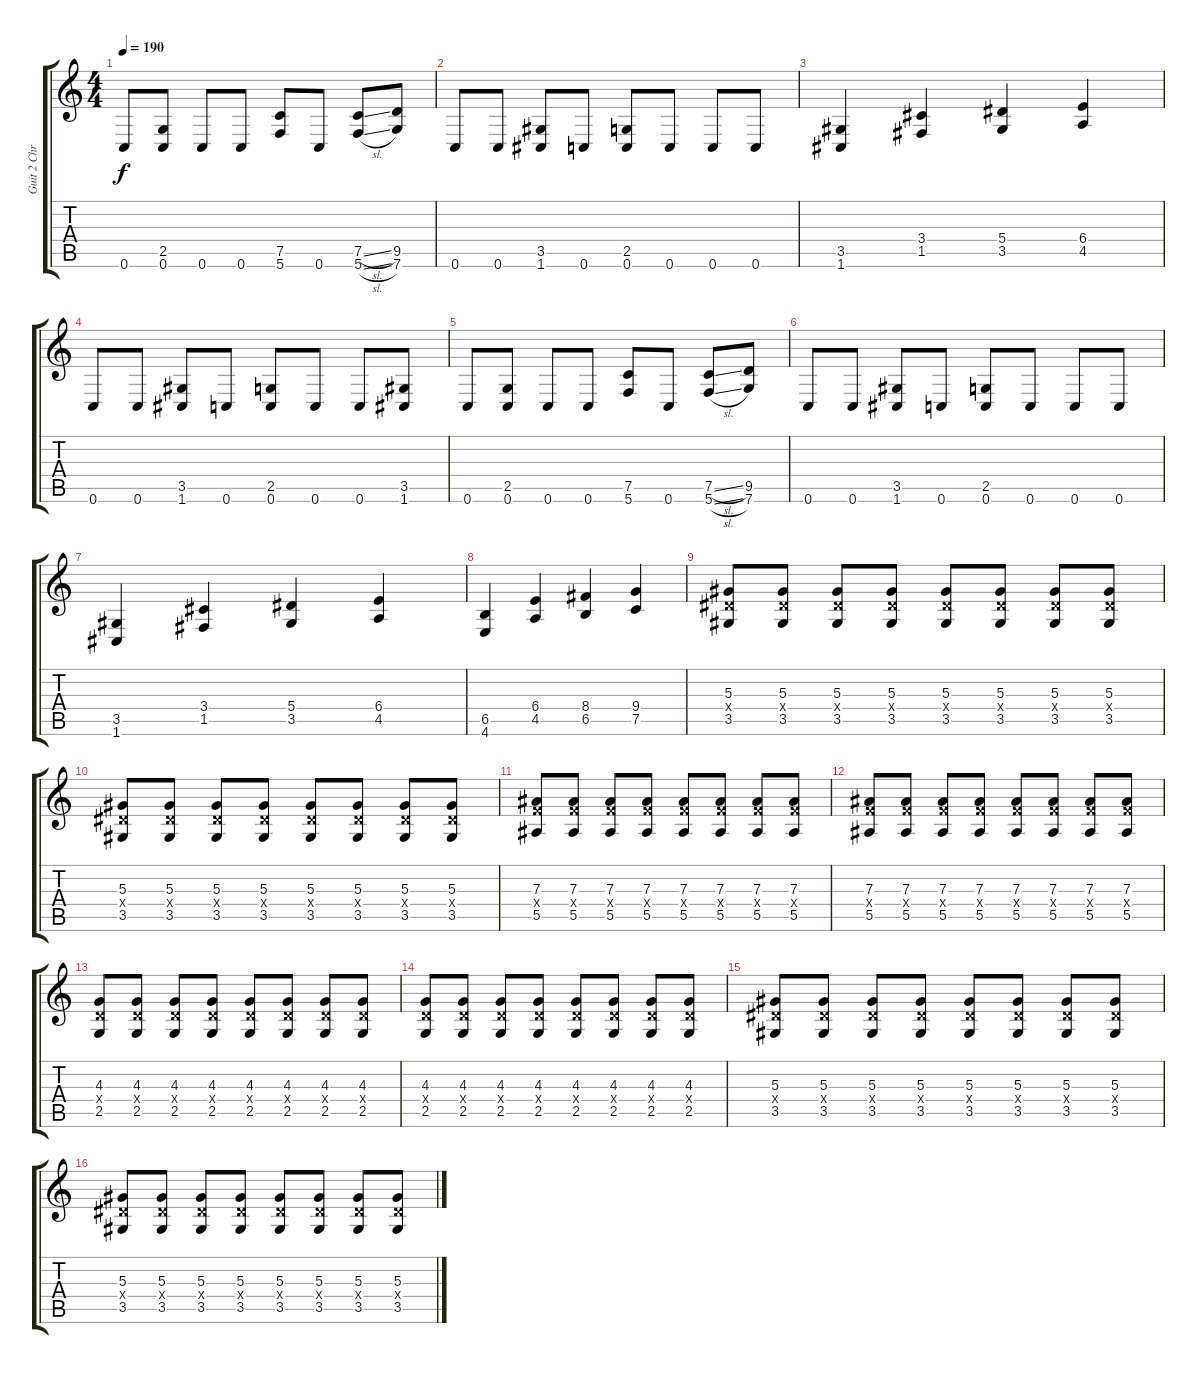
\track ("Guit 2 Chris" "Guit 2 Chr") {instrument distortionguitar}
\staff {score tabs}
\tuning (C4 G3 Eb3 Bb2 F2 C2) {hide}
\ts (4 4)
\tempo 190
\clef g2
\ks c
0.6.8{dy f} (2.5 0.6).8 0.6.8 0.6.8 (7.5 5.6).8 0.6.8 (7.5{sl} 5.6{sl}).8 (9.5 7.6).8 |
0.6.8 0.6.8 (3.5 1.6).8 0.6.8 (2.5 0.6).8 0.6.8 0.6.8 0.6.8 |
(3.5 1.6).4 (3.4 1.5).4 (5.4 3.5).4 (6.4 4.5).4 |
0.6.8 0.6.8 (3.5 1.6).8 0.6.8 (2.5 0.6).8 0.6.8 0.6.8 (3.5 1.6).8 |
0.6.8 (2.5 0.6).8 0.6.8 0.6.8 (7.5 5.6).8 0.6.8 (7.5{sl} 5.6{sl}).8 (9.5 7.6).8 |
0.6.8 0.6.8 (3.5 1.6).8 0.6.8 (2.5 0.6).8 0.6.8 0.6.8 0.6.8 |
(3.5 1.6).4 (3.4 1.5).4 (5.4 3.5).4 (6.4 4.5).4 |
(6.5 4.6).4 (6.4 4.5).4 (8.4 6.5).4 (9.4 7.5).4 |
(5.3 5.4{x} 3.5).8 (5.3 5.4{x} 3.5).8 (5.3 5.4{x} 3.5).8 (5.3 5.4{x} 3.5).8 (5.3 5.4{x} 3.5).8 (5.3 5.4{x} 3.5).8 (5.3 5.4{x} 3.5).8 (5.3 5.4{x} 3.5).8 |
(5.3 5.4{x} 3.5).8 (5.3 5.4{x} 3.5).8 (5.3 5.4{x} 3.5).8 (5.3 5.4{x} 3.5).8 (5.3 5.4{x} 3.5).8 (5.3 5.4{x} 3.5).8 (5.3 5.4{x} 3.5).8 (5.3 5.4{x} 3.5).8 |
(7.3 7.4{x} 5.5).8 (7.3 7.4{x} 5.5).8 (7.3 7.4{x} 5.5).8 (7.3 7.4{x} 5.5).8 (7.3 7.4{x} 5.5).8 (7.3 7.4{x} 5.5).8 (7.3 7.4{x} 5.5).8 (7.3 7.4{x} 5.5).8 |
(7.3 7.4{x} 5.5).8 (7.3 7.4{x} 5.5).8 (7.3 7.4{x} 5.5).8 (7.3 7.4{x} 5.5).8 (7.3 7.4{x} 5.5).8 (7.3 7.4{x} 5.5).8 (7.3 7.4{x} 5.5).8 (7.3 7.4{x} 5.5).8 |
(4.3 4.4{x} 2.5).8 (4.3 4.4{x} 2.5).8 (4.3 4.4{x} 2.5).8 (4.3 4.4{x} 2.5).8 (4.3 4.4{x} 2.5).8 (4.3 4.4{x} 2.5).8 (4.3 4.4{x} 2.5).8 (4.3 4.4{x} 2.5).8 |
(4.3 4.4{x} 2.5).8 (4.3 4.4{x} 2.5).8 (4.3 4.4{x} 2.5).8 (4.3 4.4{x} 2.5).8 (4.3 4.4{x} 2.5).8 (4.3 4.4{x} 2.5).8 (4.3 4.4{x} 2.5).8 (4.3 4.4{x} 2.5).8 |
(5.3 5.4{x} 3.5).8 (5.3 5.4{x} 3.5).8 (5.3 5.4{x} 3.5).8 (5.3 5.4{x} 3.5).8 (5.3 5.4{x} 3.5).8 (5.3 5.4{x} 3.5).8 (5.3 5.4{x} 3.5).8 (5.3 5.4{x} 3.5).8 |
(5.3 5.4{x} 3.5).8 (5.3 5.4{x} 3.5).8 (5.3 5.4{x} 3.5).8 (5.3 5.4{x} 3.5).8 (5.3 5.4{x} 3.5).8 (5.3 5.4{x} 3.5).8 (5.3 5.4{x} 3.5).8 (5.3 5.4{x} 3.5).8
